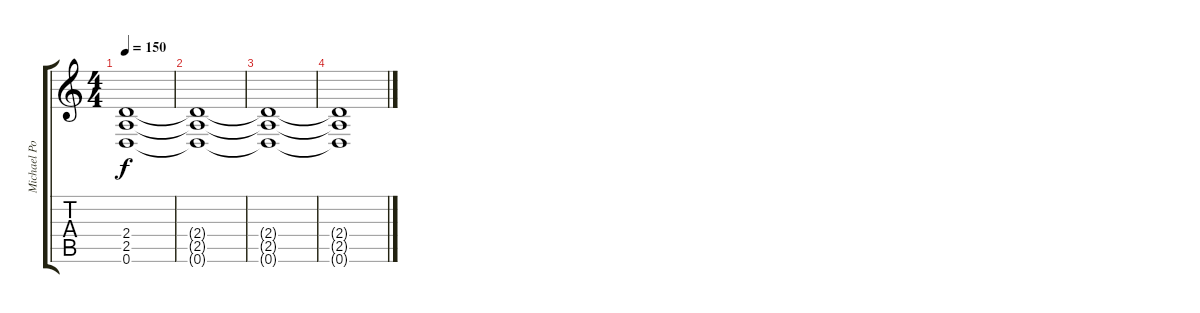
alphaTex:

\track ("Michael Poulsen Rythm " "Michael Po") {instrument distortionguitar}
\staff {score tabs}
\tuning (D4 A3 F3 C3 G2 D2) {hide}
\ts (4 4)
\tempo 150
\clef g2
\ks c
(2.4 2.5 0.6).1{dy f volume 0} |
(2.4{t} 2.5{t} 0.6{t}).1 |
(2.4{t} 2.5{t} 0.6{t}).1 |
(2.4{t} 2.5{t} 0.6{t}).1
